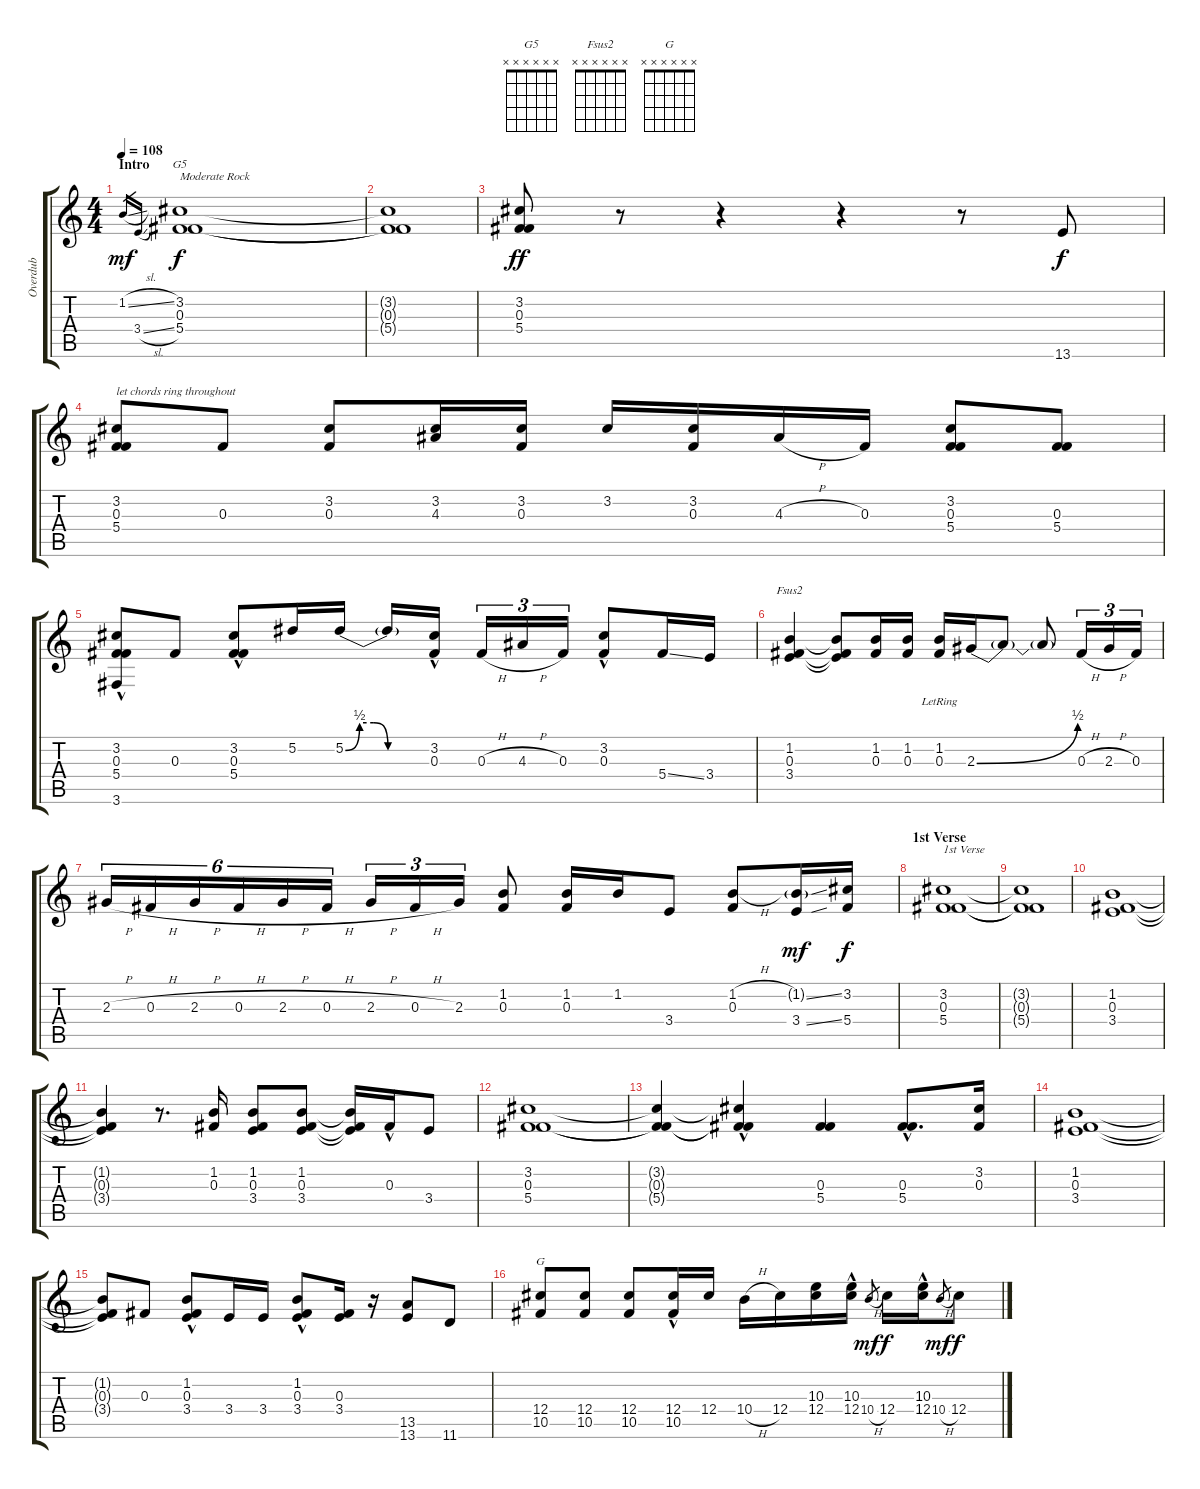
\track ("Overdub" "Overdub") {instrument fretlessbass}
\staff {score tabs}
\tuning (Eb4 Bb3 Gb3 Db3 Ab2 Eb2) {hide}
\chord ("G5" x x x x x x) {firstfret 0}
\chord ("Fsus2" x x x x x x) {firstfret 0}
\chord ("G" x x x x x x) {firstfret 0}
\ts (4 4)
\section ("" "Intro")
\tempo 108
\clef g2
\ks c
1.2{sl}.16{gr dy mf instrument fretlessbass} 3.4{sl}.16{gr} (3.2 0.3 5.4).1{ch "G5" txt "Moderate Rock" dy f} |
(3.2{t} 0.3{t} 5.4{t}).1 |
(3.2 0.3 5.4).8{dy ff} r.8 r.4 r.4 r.8 13.6.8{dy f} |
(3.2 0.3 5.4).8{txt "let chords ring throughout"} 0.3.8 (3.2 0.3).8 (3.2 4.3).16 (3.2 0.3).16 3.2.16 (3.2 0.3).16 4.3{h}.16 0.3.16 (3.2 0.3 5.4).8 (0.3 5.4).8 |
(3.2 0.3 5.4 3.6{hac}).8 0.3.8 (3.2 0.3{hac} 5.4{hac}).8 5.2.16 5.2{be (custom 0 0 10 2 20 2 30 0 60 0)}.16 5.2{t}.16 (3.2{hac} 0.3).16 0.3{h}.16{tu (3 2)} 4.3{h}.16{tu (3 2)} 0.3.16{tu (3 2)} (3.2{hac} 0.3{hac}).8 5.4{ss}.16 3.4.16 |
(1.2 0.3 3.4).4{ch "Fsus2"} (1.2{t} 0.3{t} 3.4{t}).8 (1.2 0.3).16 (1.2 0.3).16 (1.2{lr} 0.3).16 2.3{be (bend 0 0 60 2)}.16 2.3{t}.8 2.3{t}.8 0.3{h}.16{tu (3 2)} 2.3{h}.16{tu (3 2)} 0.3.16{tu (3 2)} |
2.3{h}.16{tu (6 4)} 0.3{h}.16{tu (6 4)} 2.3{h}.16{tu (6 4)} 0.3{h}.16{tu (6 4)} 2.3{h}.16{tu (6 4)} 0.3{h}.16{tu (6 4)} 2.3{h}.16{tu (3 2)} 0.3{h}.16{tu (3 2)} 2.3.16{tu (3 2)} (1.2 0.3).8 (1.2 0.3).16 1.2.16 3.4.8 (1.2{h} 0.3).8 (1.2{ss g} 3.4{ss}).16{dy mf} (3.2 5.4).16{dy f} |
\section ("" "1st Verse")
(3.2 0.3 5.4).1{txt "1st Verse"} |
(3.2{t} 0.3{t} 5.4{t}).1 |
(1.2 0.3 3.4).1 |
(1.2{t} 0.3{t} 3.4{t}).4 r.8{d} (1.2 0.3).16 (1.2 0.3 3.4).8 (1.2 0.3 3.4).8 (1.2{t} 0.3{t} 3.4{t}).16 0.3{hac}.16 3.4.8 |
(3.2 0.3 5.4).1 |
(3.2{t} 0.3{t} 5.4{t}).4 (3.2{hac t} 0.3{t} 5.4{t}).4 (0.3 5.4).4 (0.3{hac} 5.4).8{d} (3.2 0.3).16 |
(1.2 0.3 3.4).1 |
(1.2{t} 0.3{t} 3.4{t}).8 0.3.8 (1.2{hac} 0.3{hac} 3.4).8 3.4.16 3.4.16 (1.2{hac} 0.3 3.4).8 (0.3 3.4).16 r.16 (13.5 13.6).8 11.6.8 |
(12.4 10.5).8{ch "G"} (12.4 10.5).8 (12.4 10.5).8 (12.4 10.5{hac}).16 12.4.16 10.4{h}.16 12.4.16 (10.3 12.4).16 (10.3{hac} 12.4).16 10.4{h}.8{gr dy mf} 12.4.16{dy f} (10.3{hac} 12.4).16 10.4{h}.8{gr dy mf} 12.4.8{dy f}
